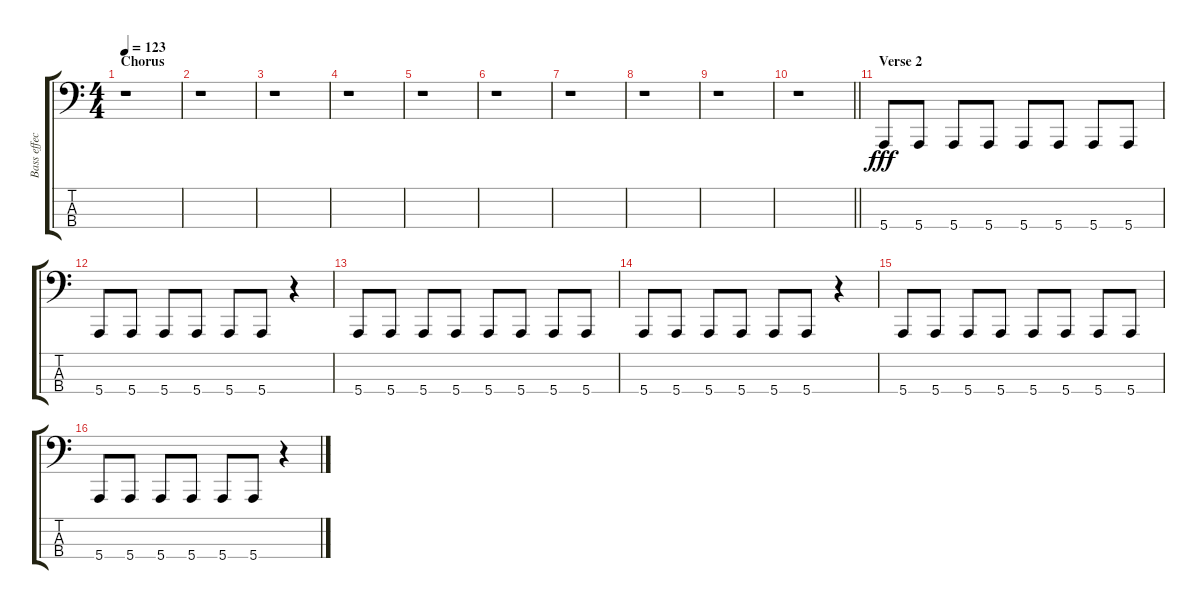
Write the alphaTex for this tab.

\track ("Bass effect" "Bass effec") {instrument lead1square}
\staff {score tabs}
\tuning (G2 D2 A1 E1) {hide}
\ts (4 4)
\section ("" "Chorus")
\tempo 123
\clef f4
\ks c
r.1{dy fff} |
r.1 |
r.1 |
r.1 |
r.1 |
r.1 |
r.1 |
r.1 |
r.1 |
\barLineRight lightlight
r.1 |
\section ("" "Verse 2")
5.4.8 5.4.8 5.4.8 5.4.8 5.4.8 5.4.8 5.4.8 5.4.8 |
5.4.8 5.4.8 5.4.8 5.4.8 5.4.8 5.4.8 r.4 |
5.4.8 5.4.8 5.4.8 5.4.8 5.4.8 5.4.8 5.4.8 5.4.8 |
5.4.8 5.4.8 5.4.8 5.4.8 5.4.8 5.4.8 r.4 |
5.4.8 5.4.8 5.4.8 5.4.8 5.4.8 5.4.8 5.4.8 5.4.8 |
5.4.8 5.4.8 5.4.8 5.4.8 5.4.8 5.4.8 r.4
